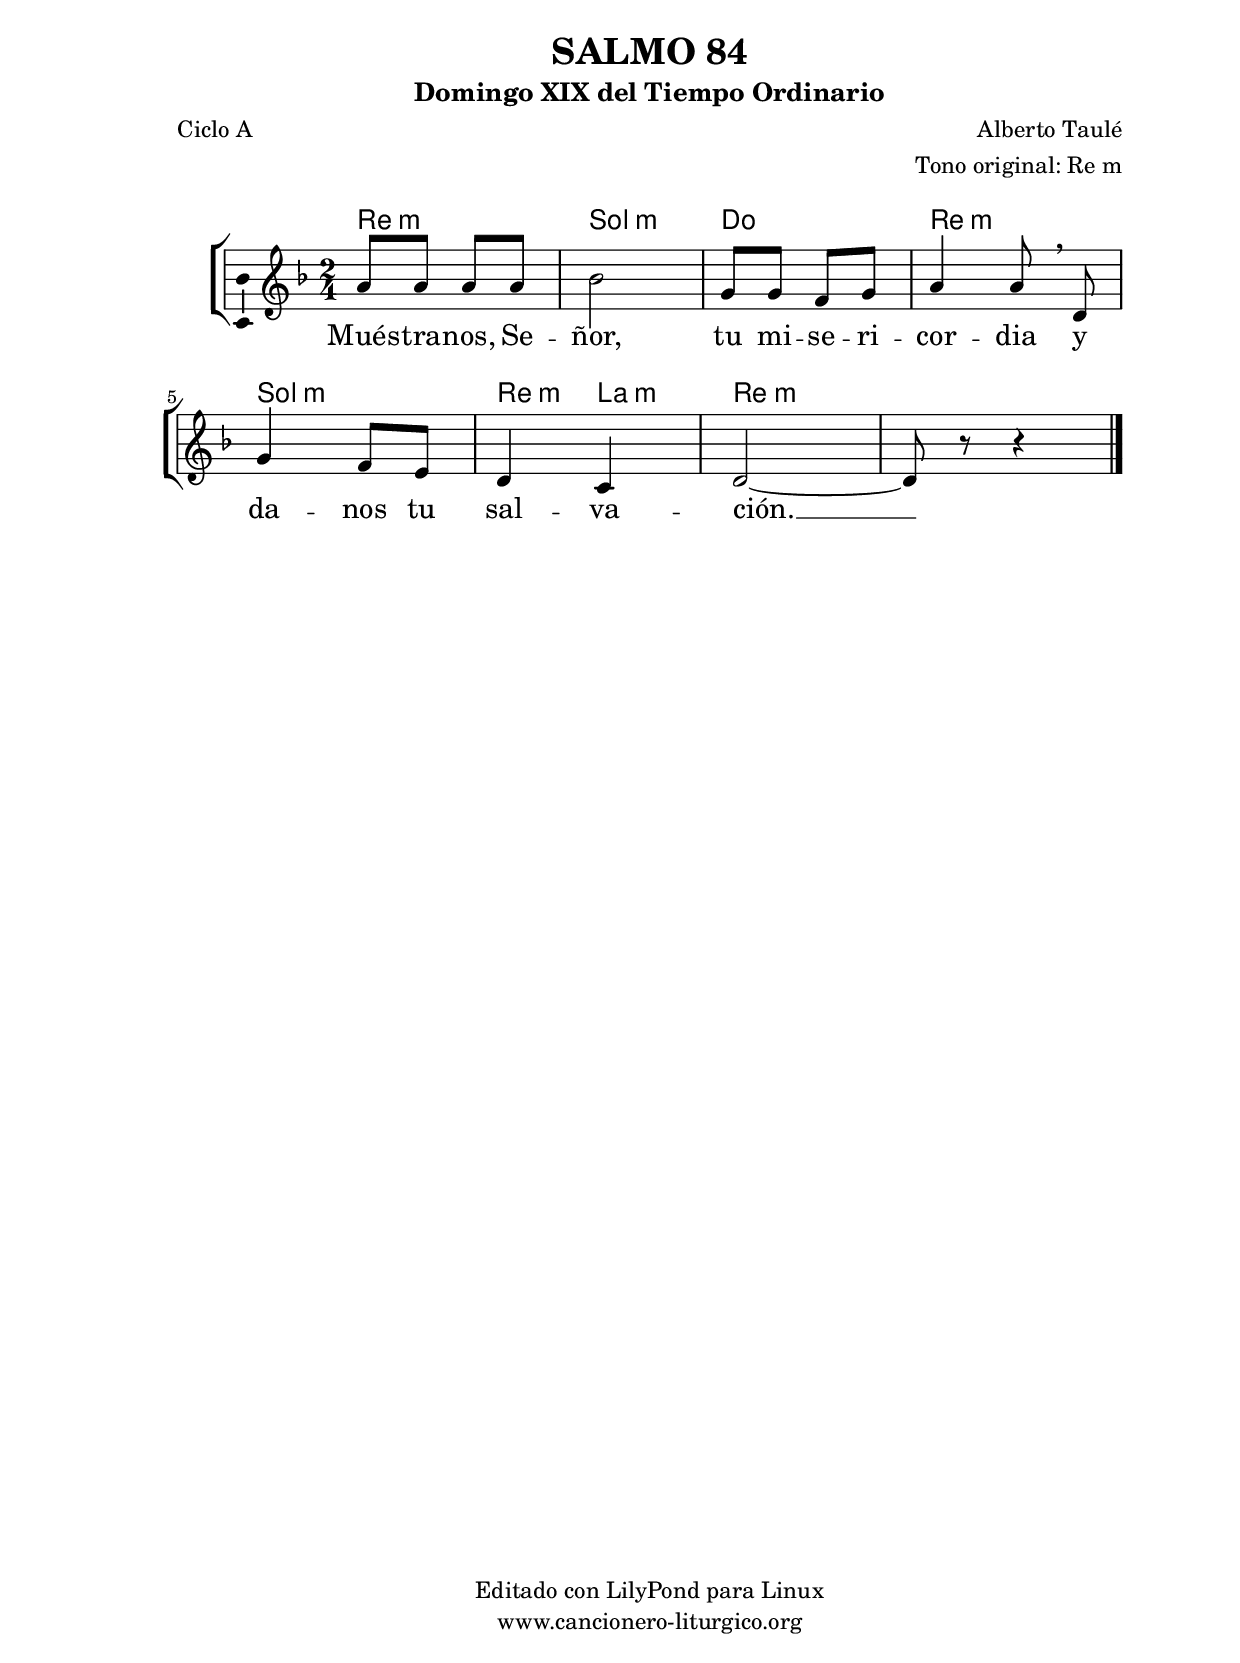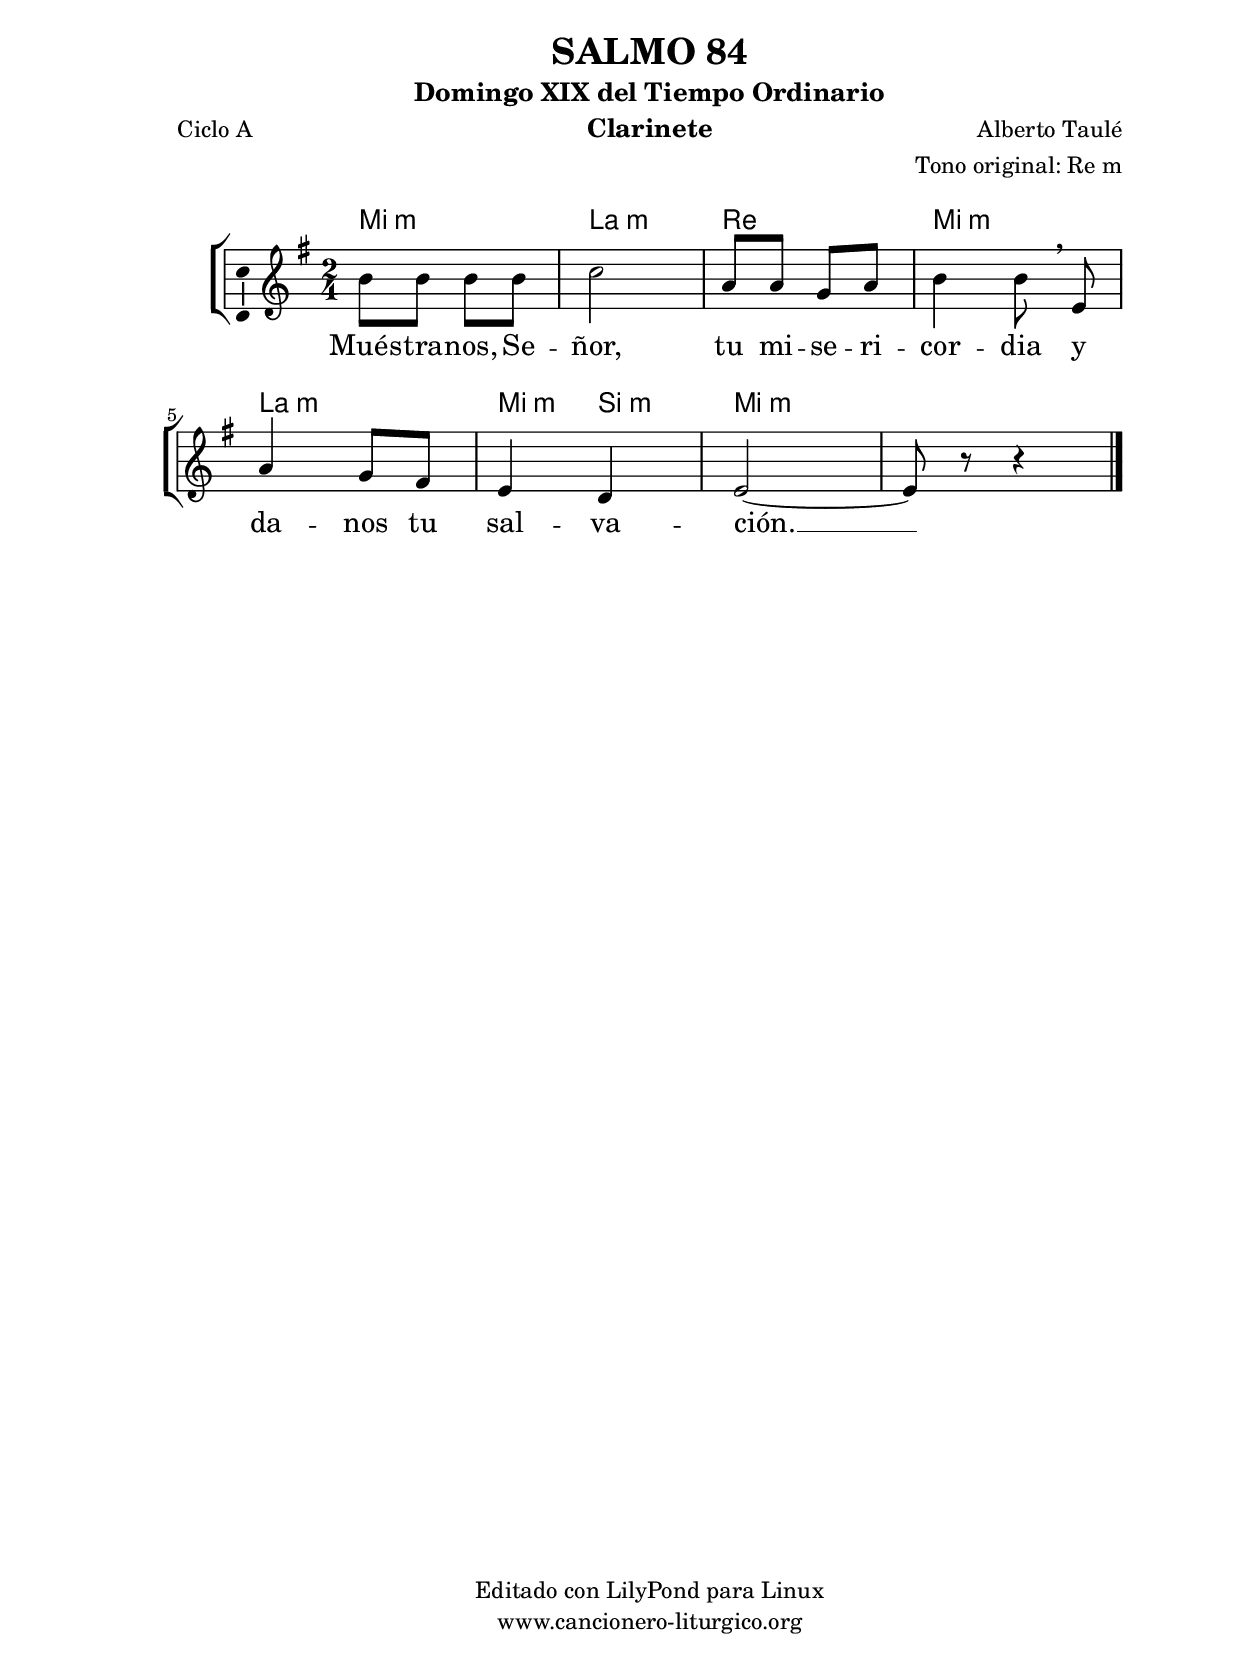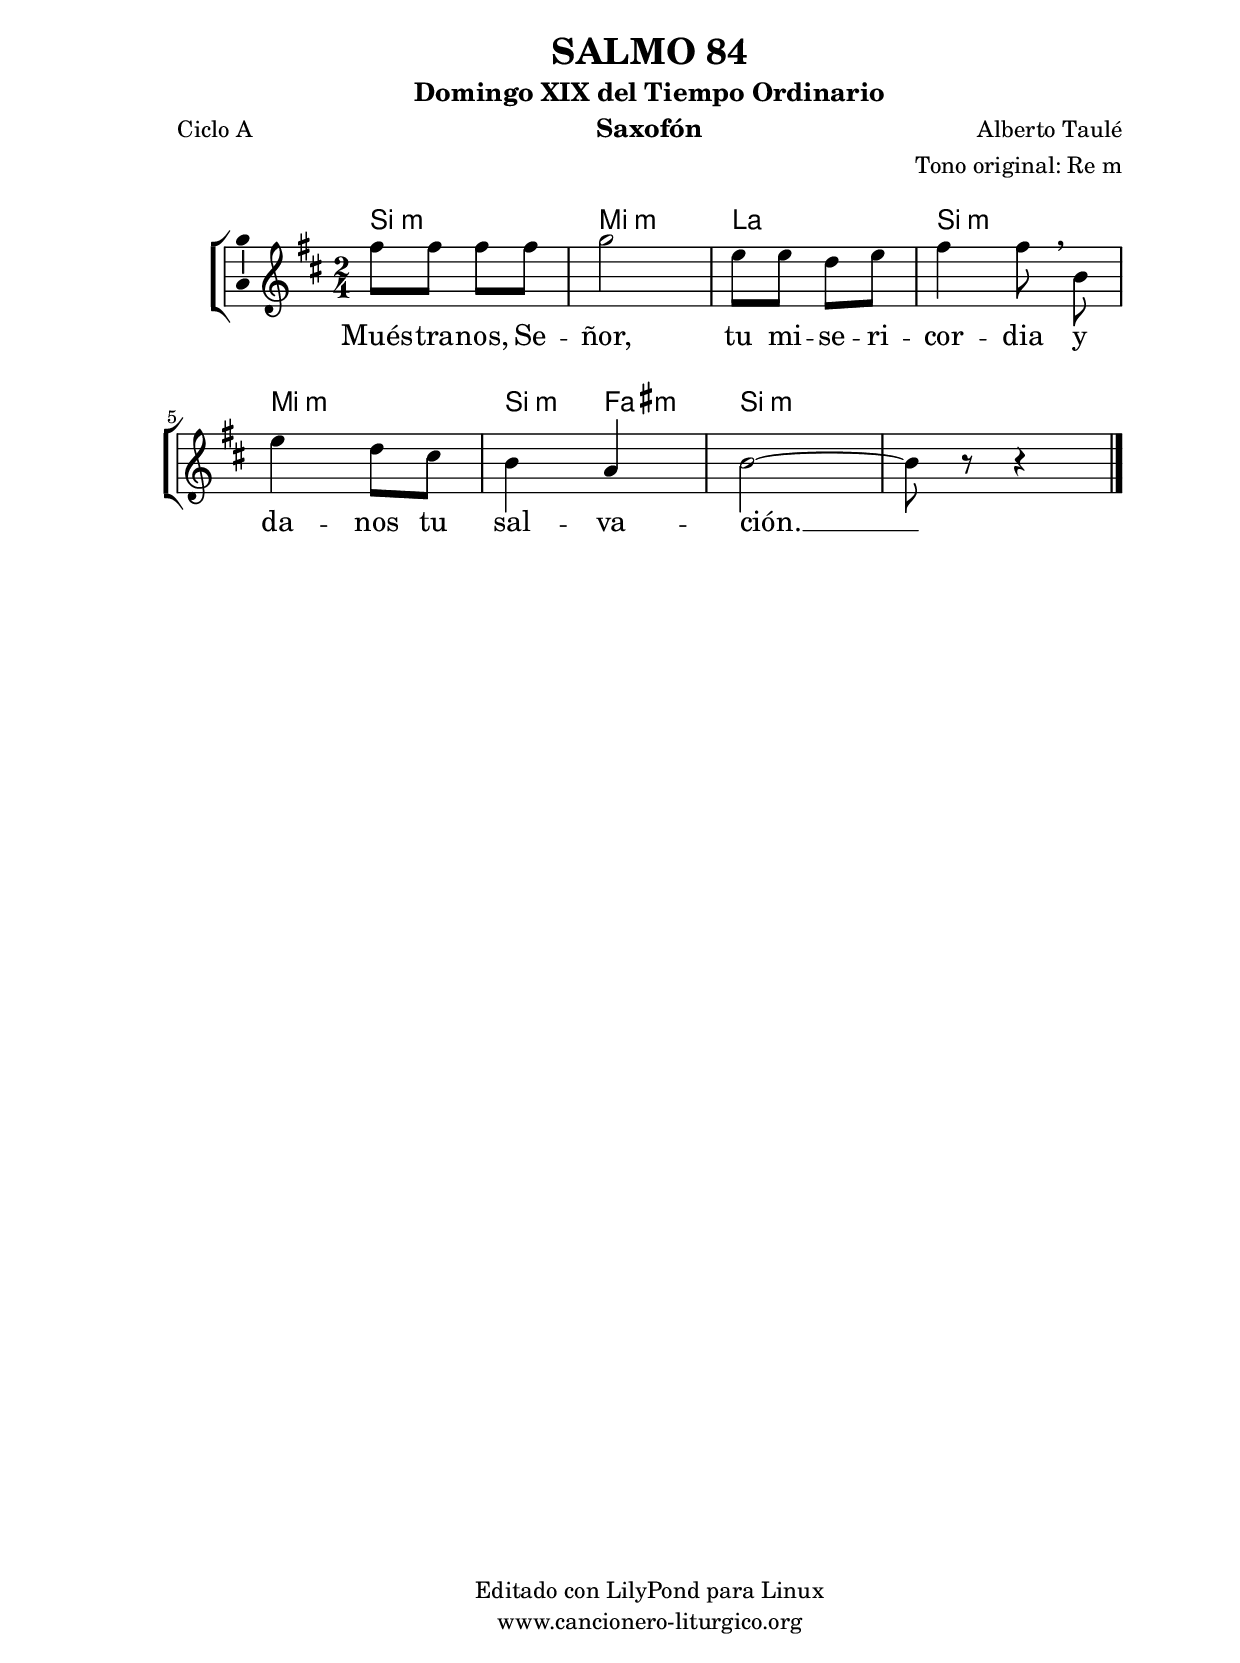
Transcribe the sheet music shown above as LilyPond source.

%
%para convertir .midi en .wav:
%timidity filename.midi -Ow -o finename.wav
%
%
%Para convertir de .wav a .mp3:
%lame -h -m j filename.wav
%
%
%para escuchar el midi:
%timidity nombrefichero.midi
%


%versión de lilypond para la que se ha escrito esta partitura:
\version "2.16.0"

	%Tamaño papel
	#(set-default-paper-size "a4")
	%Tamaño partitura
	#(set-global-staff-size 20)
	%No responde al pulsar sobre una nota
	#(ly:set-option 'point-and-click #f)

%parámetros del encabezamiento:
\header {
	title = "SALMO 84"
	subtitle = "Domingo XIX del Tiempo Ordinario"
	composer = "Alberto Taulé"
	poet = "Ciclo A"
	meter = ""
	arranger = "Tono original: Re m"
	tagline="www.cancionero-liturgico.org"
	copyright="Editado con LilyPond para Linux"
	}

%parámetros asociados al papel:
\paper  {
	oddHeaderMarkup = \markup {\fill-line { \on-the-fly #not-first-page \fromproperty #'header:title \on-the-fly #not-first-page \fromproperty #'header:composer }}
	evenHeaderMarkup = \markup {\fill-line { \fromproperty #'header:composer \fromproperty #'header:title }}
	#(set-paper-size "a4")
	print-page-number = ##f
	first-page-number = 1
	print-first-page-number = ##f
%	head-separation = 3.0 \cm
	top-margin = 2.0 \cm
	bottom-margin = 0.5\cm
%%%	bottom-margin = -1.0\cm
	left-margin = 3.0 \cm
	line-width = 16.0 \cm 
	indent = 8\mm
	interscoreline = 2.\mm
	between-system-space = 15\mm
%	para que las partituras no llenen la hoja:
	ragged-bottom = ##t
%	idem para la última hoja:
	ragged-last-bottom = ##f
%	para que las partituras llenen el ancho del papel:
	ragged-last = ##f
	after-title-space = 2.5 \cm
%page-count=1
%system-count=2

	%Flexible Vertical Spacing
%	markup-markup-spacing =
%	#'((basic-distance . 15) (minimum-distance . 15) (padding . 3))
	markup-system-spacing =
	#'((basic-distance . 15) (minimum-distance . 15) (padding . 3))
	system-system-spacing =
	#'((basic-distance . 15) (minimum-distance . 15) (padding . 3))
	score-system-spacing =
	#'((basic-distance . 15) (minimum-distance . 15) (padding . 5))
%	top-system-spacing = % header
%	#'((basic-distance . 8) (minimum-distance . 0) (padding . 3))
%	top-markup-spacing =
%	#'((basic-distance . 20) (minimum-distance . 20) (padding . 3))
	last-bottom-spacing = % footer
	#'((basic-distance . 5) (minimum-distance . 5) (padding . 3))
%	score-markup-spacing =
%	#'((basic-distance . 16) (minimum-distance . 13) (padding . 3))

	}


%parámetros que afectan a toda la partitura:
global =  {
	%clave de sol (G):
	\clef G
	%armadura:
%%%	\transpose c ees
	\key d \minor
	\tempo 4=90
	\set Score.tempoHideNote = ##t
	}


acordes = {
	\italianChords
	\chordmode {
%%%	\transpose c ees
{

d2:m g:m c d:m g:m d4:m a:m d2:m

	}
	}
}

melodia = 
%%%	\transpose c ees
{
	\relative c''{
	\time 2/4

a8 a a a
bes2
g8 g f g
a4 a8 \breathe d,8
g4 f8 e
d4 c
d2~
d8 r8 r4

\bar "|."
}
}

texto = \lyricmode {
Mués -- tra -- nos, Se -- ñor, tu mi -- se -- ri -- cor -- dia
y da -- nos tu sal -- va -- ción. __
	}


acordesStaff = \context ChordNames = acordesStaff <<
	\set chordChanges = ##t
	\acordes
	>>


vozStaff = \context Voice = vozStaff
\with {\consists "Ambitus_engraver"}
<<
%	\set Staff.instrumentName = ""
%	\set Staff.shortInstrumentName = ""
%	\set Staff.midiInstrument = #"clarinet"
%	\set Staff.midiInstrument = #"cello"
%	\set Staff.midiInstrument = #"flute"
	\set Staff.midiInstrument = #"electric guitar (jazz)"
%	\set Staff.midiInstrument = #"english horn"
%	\set Staff.midiInstrument = #"violin"
%	\set Staff.midiInstrument = #"glockenspiel"
	\set Staff.midiMinimumVolume = #0.7
	\set Staff.midiMaximumVolume = #0.9
	\global
	\melodia
	>>


textoStaff = \context Lyrics = textoStaff <<
	\lyricsto vozStaff \texto
	>>

\book {
	\score {
		\context ChoirStaff {
			\override StaffGroup.SystemStartBracket #'collapse-height = #1
			\override Score.SystemStartBar #'collapse-height = #1
			<<
			\acordesStaff
			\vozStaff
			\textoStaff
			>>
			}
		\layout {
	    		\context {
				\Lyrics
				\override LyricText #'font-size = #2
				}
	   		 \context {
				\Score
				%fontSize = #3
				\override StaffSymbol #'staff-space = #(magstep +3)
				%\override Beam #'thickness = #0.55
				%\override SpacingSpanner #'spacing-increment = #1.0
				%\override Slur #'height-limit = #1.5
				}
			}
		}
	\score {
		\unfoldRepeats
		\context ChoirStaff {
			<<
			\acordesStaff
			\vozStaff
			>>
			}
		\midi {
	  		\context {
	  			\Score
				tempoWholesPerMinute = #(ly:make-moment 70 4)
				}
			}
		}
	}

%Partitura para clarinete
#(define output-suffix "C")
\book {
	\header{
		instrument = "Clarinete"
		}
	\score {
		\context ChoirStaff {
			\override StaffGroup.SystemStartBracket #'collapse-height = #1
			\override Score.SystemStartBar #'collapse-height = #1
\transpose c d
			<<
			\acordesStaff
			\vozStaff
			\textoStaff
			>>
			}
		\layout {
	    		\context {
				\Lyrics
				\override LyricText #'font-size = #2
				}
	   		 \context {
				\Score
				%fontSize = #3
				\override StaffSymbol #'staff-space = #(magstep +3)
				%\override Beam #'thickness = #0.55
				%\override SpacingSpanner #'spacing-increment = #1.0
				%\override Slur #'height-limit = #1.5
				}
			}
		}
	}

%Partitura para saxofón
#(define output-suffix "S")
\book {
	\header{
		instrument = "Saxofón"
		}
	\score {
		\context ChoirStaff {
			\override StaffGroup.SystemStartBracket #'collapse-height = #1
			\override Score.SystemStartBar #'collapse-height = #1
\transpose c a
			<<
			\acordesStaff
			\vozStaff
			\textoStaff
			>>
			}
		\layout {
	    		\context {
				\Lyrics
				\override LyricText #'font-size = #2
				}
	   		 \context {
				\Score
				%fontSize = #3
				\override StaffSymbol #'staff-space = #(magstep +3)
				%\override Beam #'thickness = #0.55
				%\override SpacingSpanner #'spacing-increment = #1.0
				%\override Slur #'height-limit = #1.5
				}
			}
		}
	}

